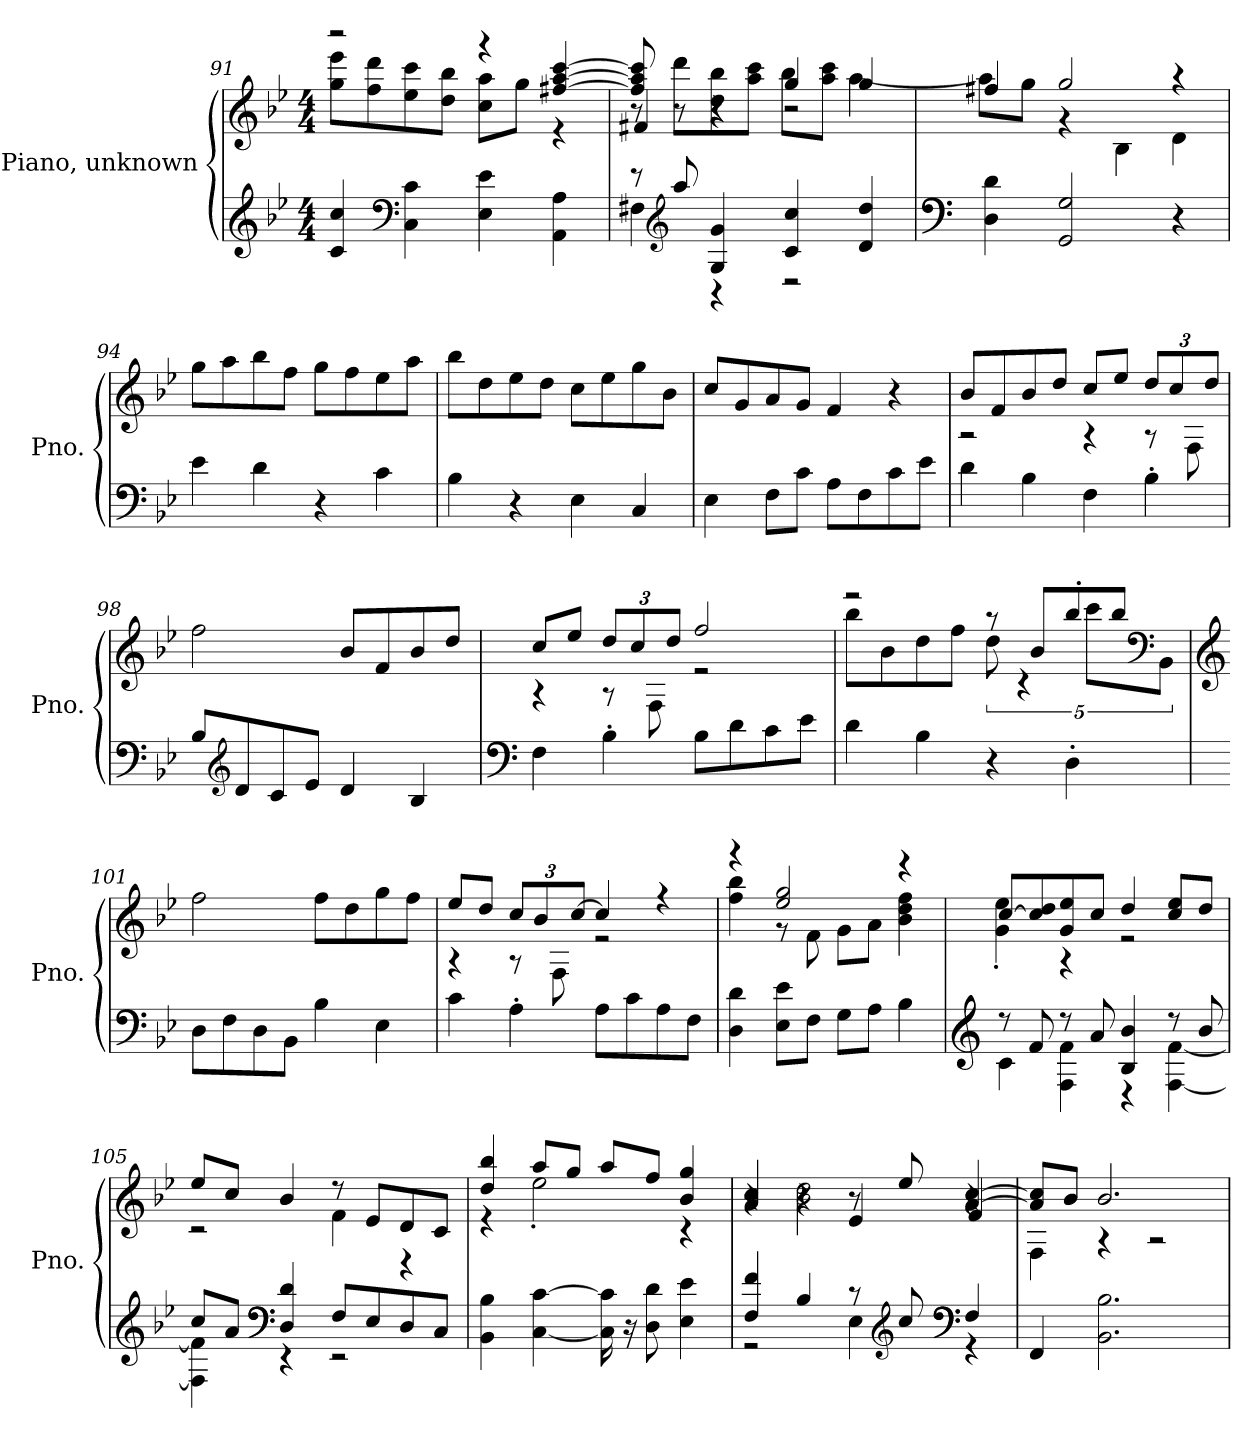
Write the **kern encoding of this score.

**kern	**kern
*part1	*part1
*staff2	*staff1
*I"Piano, unknown	*
*I'Pno.	*
!!LO:LB:g=z
*clefG2	*clefG2
*k[b-e-]	*k[b-e-]
*M4/4	*M4/4
=91	=91
*	*^
4c/ 4cc/	2r	8gg\ 8eee-\L
.	.	8ff\ 8ddd\
*clefF4	*	*
4C\ 4c\	.	8ee-\ 8ccc\
.	.	8dd\ 8bb-\J
4E-\ 4e-\	4r	8cc\ 8aa\L
.	.	8gg\J
4AA\ 4A\	[4ff#X/ [4aa/ [4ccc/	4r
=92	=92	=92
*^	*	*^
8r	4F#X\	8ff#/] 8aa/] 8ccc/]	8r	4f#X/
*clefG2	*	*	*	*
8aa/	.	8r	8ddd\L	.
4G/ 4g/	4r	4r	8dd\ 8bb-\	4r
.	.	.	8aa\ 8ccc\J	.
4c/ 4cc/	2r	4gg/	8bb-\L	2r
.	.	.	8aa\ 8ccc\J	.
4d/ 4dd/	.	4gg/	[4aa\	.
*v	*v	*	*	*
*	*v	*v	*v
=93	=93
*clefF4	*
*	*^
4D\ 4d\	4ff#X/	8aa\L]
.	.	8gg\J
2GG/ 2G/	2gg/	4r
.	.	4B-\
4r	4r	4d\
*	*v	*v
=94	=94
4e-\	8gg\L
.	8aa\
4d\	8bb-\
.	8ff\J
4r	8gg\L
.	8ff\
4c\	8ee-\
.	8aa\J
!!LO:LB:g=z
=95	=95
4B-\	8bb-\L
.	8dd\
4r	8ee-\
.	8dd\J
4E-\	8cc\L
.	8ee-\
4C/	8gg\
.	8b-\J
=96	=96
4E-\	8cc/L
.	8g/
8F\L	8a/
8c\J	8g/J
8A\L	4f/
8F\	.
8c\	4r
8e-\J	.
=97	=97
*	*^
4d\	8b-/L	2r
.	8f/	.
4B-\	8b-/	.
.	8dd/J	.
4F\	8cc/L	4r
.	8ee-/J	.
*	*Xbrackettup	*
4B-'\	12dd/L	8r
.	12cc/	.
.	.	8F\
.	12dd/J	.
*	*v	*v
=98	=98
8B-/L	2ff\
*clefG2	*
8d/	.
8c/	.
8e-/J	.
4d/	8b-/L
.	8f/
4B-/	8b-/
.	8dd/J
!!LO:LB:g=z
=99	=99
*clefF4	*
*	*^
4F\	8cc/L	4r
.	8ee-/J	.
4B-'\	12dd/L	8r
.	12cc/	.
.	.	8F\
.	12dd/J	.
8B-\L	2ff/	2r
8d\	.	.
8c\	.	.
8e-\J	.	.
=100	=100	=100
4d\	2r	8bb-\L
.	.	8b-\
4B-\	.	8dd\
.	.	8ff\J
*	*	*brackettup
4r	8r	10dd\
.	.	5r
.	8b-/L	.
4D'\	8bb-'/	.
.	.	10ccc\L
.	8bb-/J	.
*	*clefF4	*
.	.	10BB-\J
*	*v	*v
=101	=101
*	*clefG2
8D\L	2ff\
8F\	.
8D\	.
8BB-\J	.
4B-\	8ff\L
.	8dd\
4E-\	8gg\
.	8ff\J
!!LO:LB:g=z
=102	=102
*	*^
4c\	8ee-/L	4r
.	8dd/J	.
*	*Xbrackettup	*
4A'\	12cc/L	8r
.	12b-/	.
.	.	8F\
.	[12cc/J	.
8A\L	4cc/]	2r
8c\	.	.
8A\	4r	.
8F\J	.	.
=103	=103	=103
4D\ 4d\	4r	4ff\ 4bb-\
8E-\ 8e-\L	2ee-/ 2gg/	8r
8F\J	.	8f\
8G\L	.	8g\L
8A\J	.	8a\J
4B-\	4r	4b-\ 4dd\ 4ff\
=104	=104	=104
*clefG2	*	*
*^	*	*
8r	4c\	[8cc/L	4g\' 4ee-\'
8f/	.	8cc/] 8dd/	.
8r	4F\ 4f\	8g/ 8ee-/	4r
8a/	.	8cc/J	.
4B-/ 4b-/	4r	4dd/	2r
8r	[4F\ [4f\	8cc/ 8ee-/L	.
8b-/	.	8dd/J	.
=105	=105	=105	=105
8cc/L	4F\] 4f\]	8ee-/L	2r
8a/J	.	8cc/J	.
*clefF4	*	*	*
4D/ 4d/	4r	4b-/	.
8F/L	2r	8r	4f\
8E-/	.	8e-/L	.
8D/	.	8d/	4r
8C/J	.	8c/J	.
*v	*v	*	*
!!LO:LB:g=z	!!
=106	=106	=106
4BB-\ 4B-\	4dd/ 4bb-/	4r
[4C\ [4c\	8aa/L	2ee-'\
.	8gg/J	.
16C\] 16c\]	8aa/L	.
16r	.	.
8D\ 8d\	8ff/J	.
4E-\ 4e-\	4b-/ 4gg/	4r
=107	=107	=107
*^	*	*^
4F/ 4f/	2r	4a/ 4cc/	4r	2r
4B-/	.	4r	2b-\ 2dd\	.
8r	4E-\	8r	.	4e-/
*clefG2	*	*	*	*
8cc/	.	8ee-/	.	.
*clefF4	*	*	*	*
4F/	4r	[4a/ [4cc/	4r	4f/
*v	*v	*	*	*
*	*	*v	*v
=108	=108	=108
4FF/	8a/] 8cc/]L	4F\
.	8b-/J	.
2.BB-\ 2.B-\	2.b-/	4r
.	.	2r
*	*v	*v
=	=
*-	*-
